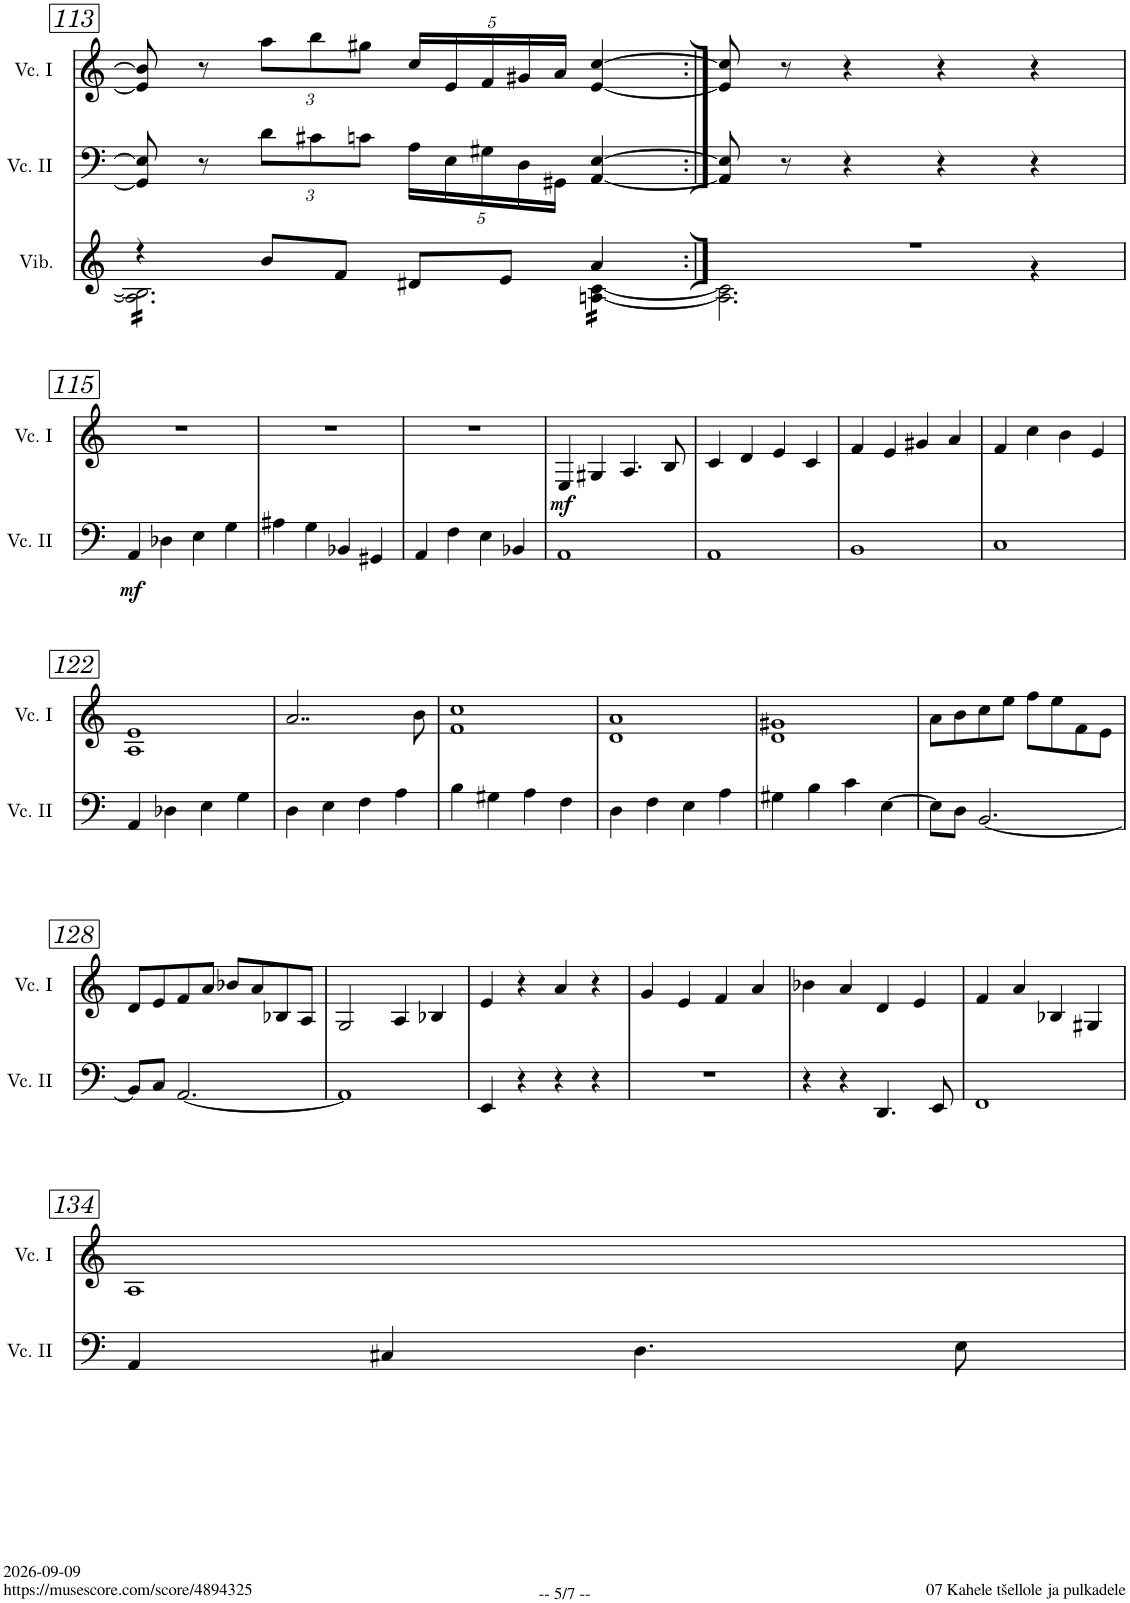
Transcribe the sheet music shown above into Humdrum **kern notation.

**kern	**kern	**dynam	**kern	**dynam
*part3	*part2	*part2	*part1	*part1
*staff3	*staff2	*staff2	*staff1	*staff1
*I"Vibraphone	*I"Violoncello	*	*I"Violoncello	*
*I'Vib.	*	*	*	*
!!LO:PB:g=z
*clefG2	*clefF4	*	*clefG2	*
*k[]	*k[]	*	*k[]	*
*M4/4	*M4/4	*	*M4/4	*
=113	=113	=113	=113	=113
*^	*	*	*	*
*tremolo	*	*	*	*	*
4r	16A-\] 16B\]LL	8GG#/] 8E/]	.	8e/] 8b/]	.
.	16A-\ 16B\	.	.	.	.
.	16A-\ 16B\	8r	.	8r	.
.	16A-\ 16B\	.	.	.	.
*	*	*Xbrackettup	*	*Xbrackettup	*
8b/L	16A-\ 16B\	12d\L	.	12aa\L	.
.	16A-\ 16B\	.	.	.	.
.	.	12c#X\	.	12bb\	.
8f/J	16A-\ 16B\	.	.	.	.
.	.	12cn\J	.	12gg#X\J	.
.	16A-\ 16B\	.	.	.	.
8d#X/L	16A-\ 16B\	20A\LL	.	20cc/LL	.
.	.	20E\	.	20e/	.
.	16A-\ 16B\	.	.	.	.
.	.	20G#X\	.	20f/	.
8e/J	16A-\ 16B\	.	.	.	.
.	.	20D\	.	20g#X/	.
.	16A-\ 16B\JJ	.	.	.	.
.	.	20GG#X\JJ	.	20a/JJ	.
4a/	[16An\ [16c\LL	[4AA/ [4E/	.	[4e/ [4cc/	.
.	16An\ 16c\	.	.	.	.
.	16An\ 16c\	.	.	.	.
.	16An\ 16c\JJ	.	.	.	.
*Xtremolo	*	*	*	*	*
=114:|!	=114:|!	=114:|!	=114:|!	=114:|!	=114:|!
1r	2.A\] 2.c\]	8AA/] 8E/]	.	8e/] 8cc/]	.
.	.	8r	.	8r	.
.	.	4r	.	4r	.
.	.	4r	.	4r	.
.	4r	4r	.	4r	.
!!LO:LB:g=z
=115	=115	=115	=115	=115	=115
!	!	!	!LO:DY:b	!	!
*v	*v	*	*	*	*
1r	4AA/	mf	1r	.
.	4D-X\	.	.	.
.	4E\	.	.	.
.	4G\	.	.	.
=116	=116	=116	=116	=116
1r	4A#X\	.	1r	.
.	4G\	.	.	.
.	4BB-X/	.	.	.
.	4GG#X/	.	.	.
=117	=117	=117	=117	=117
1r	4AA/	.	1r	.
.	4F\	.	.	.
.	4E\	.	.	.
.	4BB-X/	.	.	.
=118	=118	=118	=118	=118
!	!	!	!	!LO:DY:b
1r	1AA	.	4E/	mf
.	.	.	4G#X/	.
.	.	.	4.A/	.
.	.	.	8B/	.
=119	=119	=119	=119	=119
1r	1AA	.	4c/	.
.	.	.	4d/	.
.	.	.	4e/	.
.	.	.	4c/	.
=120	=120	=120	=120	=120
1r	1BB	.	4f/	.
.	.	.	4e/	.
.	.	.	4g#X/	.
.	.	.	4a/	.
=121	=121	=121	=121	=121
1r	1C	.	4f/	.
.	.	.	4cc\	.
.	.	.	4b\	.
.	.	.	4e/	.
!!LO:LB:g=z
=122	=122	=122	=122	=122
1r	4AA/	.	1A 1e	.
.	4D-X\	.	.	.
.	4E\	.	.	.
.	4G\	.	.	.
=123	=123	=123	=123	=123
1r	4D\	.	2..a/	.
.	4E\	.	.	.
.	4F\	.	.	.
.	4A\	.	.	.
.	.	.	8b\	.
=124	=124	=124	=124	=124
1r	4B\	.	1f 1cc	.
.	4G#X\	.	.	.
.	4A\	.	.	.
.	4F\	.	.	.
=125	=125	=125	=125	=125
1r	4D\	.	1d 1a	.
.	4F\	.	.	.
.	4E\	.	.	.
.	4A\	.	.	.
=126	=126	=126	=126	=126
1r	4G#X\	.	1d 1g#X	.
.	4B\	.	.	.
.	4c\	.	.	.
.	[4E\	.	.	.
=127	=127	=127	=127	=127
1r	8E\L]	.	8a\L	.
.	8D\J	.	8b\	.
.	[2.BB/	.	8cc\	.
.	.	.	8ee\J	.
.	.	.	8ff\L	.
.	.	.	8ee\	.
.	.	.	8f\	.
.	.	.	8e\J	.
!!LO:LB:g=z
=128	=128	=128	=128	=128
1r	8BB/L]	.	8d/L	.
.	8C/J	.	8e/	.
.	[2.AA/	.	8f/	.
.	.	.	8a/J	.
.	.	.	8b-X/L	.
.	.	.	8a/	.
.	.	.	8B-X/	.
.	.	.	8A/J	.
=129	=129	=129	=129	=129
1r	1AA]	.	2G/	.
.	.	.	4A/	.
.	.	.	4B-X/	.
=130	=130	=130	=130	=130
1r	4EE/	.	4e/	.
.	4r	.	4r	.
.	4r	.	4a/	.
.	4r	.	4r	.
=131	=131	=131	=131	=131
1r	1r	.	4g/	.
.	.	.	4e/	.
.	.	.	4f/	.
.	.	.	4a/	.
=132	=132	=132	=132	=132
1r	4r	.	4b-X\	.
.	4r	.	4a/	.
.	4.DD/	.	4d/	.
.	.	.	4e/	.
.	8EE/	.	.	.
=133	=133	=133	=133	=133
1r	1FF	.	4f/	.
.	.	.	4a/	.
.	.	.	4B-X/	.
.	.	.	4G#X/	.
!!LO:LB:g=z
=134	=134	=134	=134	=134
1r	4AA/	.	1A	.
.	4C#X/	.	.	.
.	4.D\	.	.	.
.	8E\	.	.	.
=	=	=	=	=
*-	*-	*-	*-	*-
